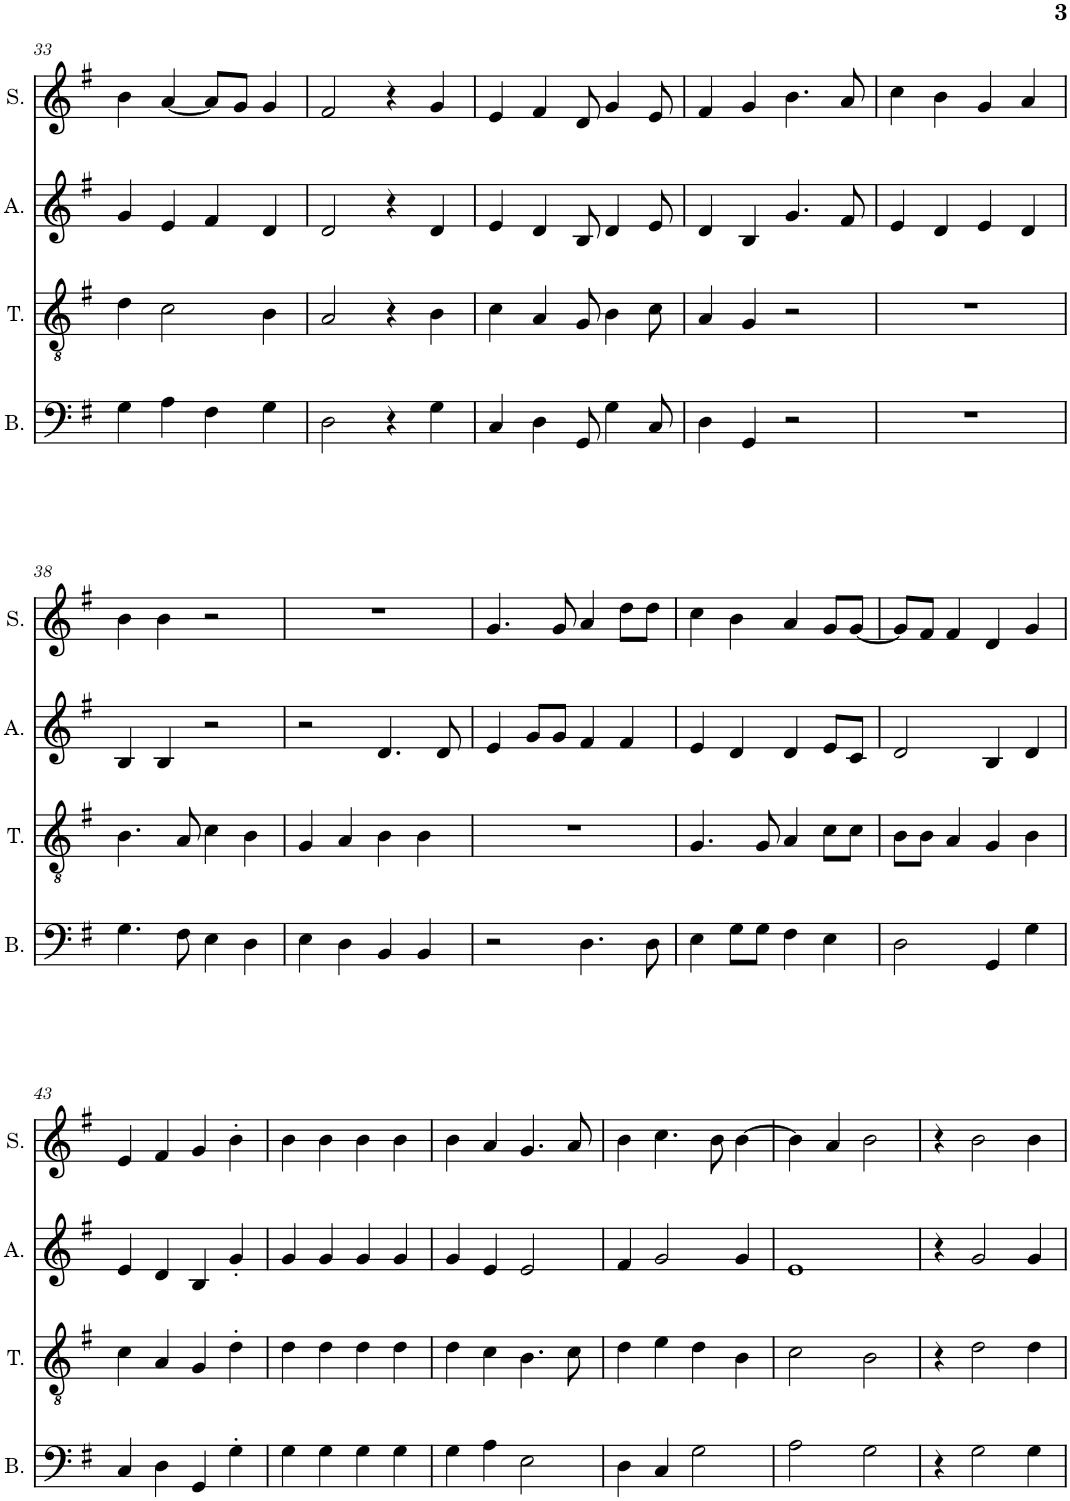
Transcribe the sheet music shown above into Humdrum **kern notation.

**kern	**kern	**kern	**kern
*part4	*part3	*part2	*part1
*staff4	*staff3	*staff2	*staff1
*I"Basse	*I"Ténor	*I"Alto	*I"Soprano
*I'B.	*I'T.	*I'A.	*I'S.
!!LO:PB:g=z
*clefF4	*clefGv2	*clefG2	*clefG2
*k[f#]	*k[f#]	*k[f#]	*k[f#]
*M2/2	*M2/2	*M2/2	*M2/2
=33	=33	=33	=33
4G\	4d\	4g/	4b\
4A\	2c\	4e/	[4a/
4F#\	.	4f#/	8a/L]
.	.	.	8g/J
4G\	4B\	4d/	4g/
=34	=34	=34	=34
2D\	2A/	2d/	2f#/
4r	4r	4r	4r
4G\	4B\	4d/	4g/
=35	=35	=35	=35
*	*	*	*MM150
4C/	4c\	4e/	4e/
4D\	4A/	4d/	4f#/
8GG/	8G/	8B/	8d/
4G\	4B\	4d/	4g/
8C/	8c\	8e/	8e/
=36	=36	=36	=36
4D\	4A/	4d/	4f#/
4GG/	4G/	4B/	4g/
2r	2r	4.g/	4.b\
.	.	8f#/	8a/
=37	=37	=37	=37
1r	1r	4e/	4cc\
.	.	4d/	4b\
.	.	4e/	4g/
.	.	4d/	4a/
!!LO:LB:g=z
=38	=38	=38	=38
4.G\	4.B\	4B/	4b\
.	.	4B/	4b\
8F#\	8A/	.	.
4E\	4c\	2r	2r
4D\	4B\	.	.
=39	=39	=39	=39
4E\	4G/	2r	1r
4D\	4A/	.	.
4BB/	4B\	4.d/	.
4BB/	4B\	.	.
.	.	8d/	.
=40	=40	=40	=40
2r	1r	4e/	4.g/
.	.	8g/L	.
.	.	8g/J	8g/
4.D\	.	4f#/	4a/
.	.	4f#/	8dd\L
8D\	.	.	8dd\J
=41	=41	=41	=41
4E\	4.G/	4e/	4cc\
8G\L	.	4d/	4b\
8G\J	8G/	.	.
4F#\	4A/	4d/	4a/
4E\	8c\L	8e/L	8g/L
.	8c\J	8c/J	[8g/J
=42	=42	=42	=42
2D\	8B\L	2d/	8g/L]
.	8B\J	.	8f#/J
.	4A/	.	4f#/
4GG/	4G/	4B/	4d/
4G\	4B\	4d/	4g/
!!LO:LB:g=z
=43	=43	=43	=43
4C/	4c\	4e/	4e/
4D\	4A/	4d/	4f#/
4GG/	4G/	4B/	4g/
4G'\	4d'\	4g'/	4b'\
=44	=44	=44	=44
*	*	*	*MM90
4G\	4d\	4g/	4b\
4G\	4d\	4g/	4b\
4G\	4d\	4g/	4b\
4G\	4d\	4g/	4b\
=45	=45	=45	=45
4G\	4d\	4g/	4b\
4A\	4c\	4e/	4a/
2E\	4.B\	2e/	4.g/
.	8c\	.	8a/
=46	=46	=46	=46
4D\	4d\	4f#/	4b\
4C/	4e\	2g/	4.cc\
2G\	4d\	.	.
.	.	.	8b\
.	4B\	4g/	[4b\
=47	=47	=47	=47
2A\	2c\	1e	4b\]
.	.	.	4a/
2G\	2B\	.	2b\
=48	=48	=48	=48
4r	4r	4r	4r
2G\	2d\	2g/	2b\
4G\	4d\	4g/	4b\
=	=	=	=
*-	*-	*-	*-
